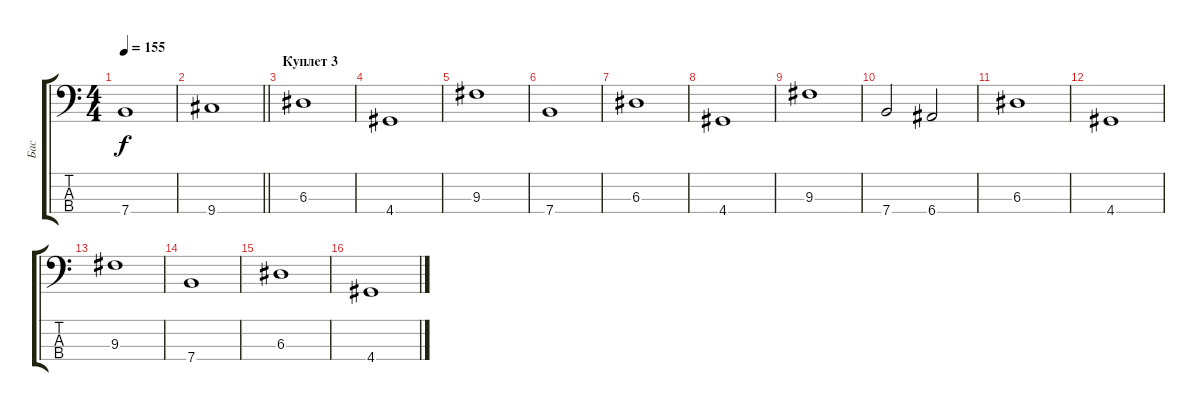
\track ("Бас" "Бас") {instrument electricbassfinger}
\staff {score tabs}
\tuning (G2 D2 A1 E1) {hide}
\ts (4 4)
\tempo 155
\clef f4
\ks c
7.4.1{dy f} |
\barLineRight lightlight
9.4.1 |
\section ("" "Куплет 3")
6.3.1 |
4.4.1 |
9.3.1 |
7.4.1 |
6.3.1 |
4.4.1 |
9.3.1 |
7.4.2 6.4.2 |
6.3.1 |
4.4.1 |
9.3.1 |
7.4.1 |
6.3.1 |
4.4.1
